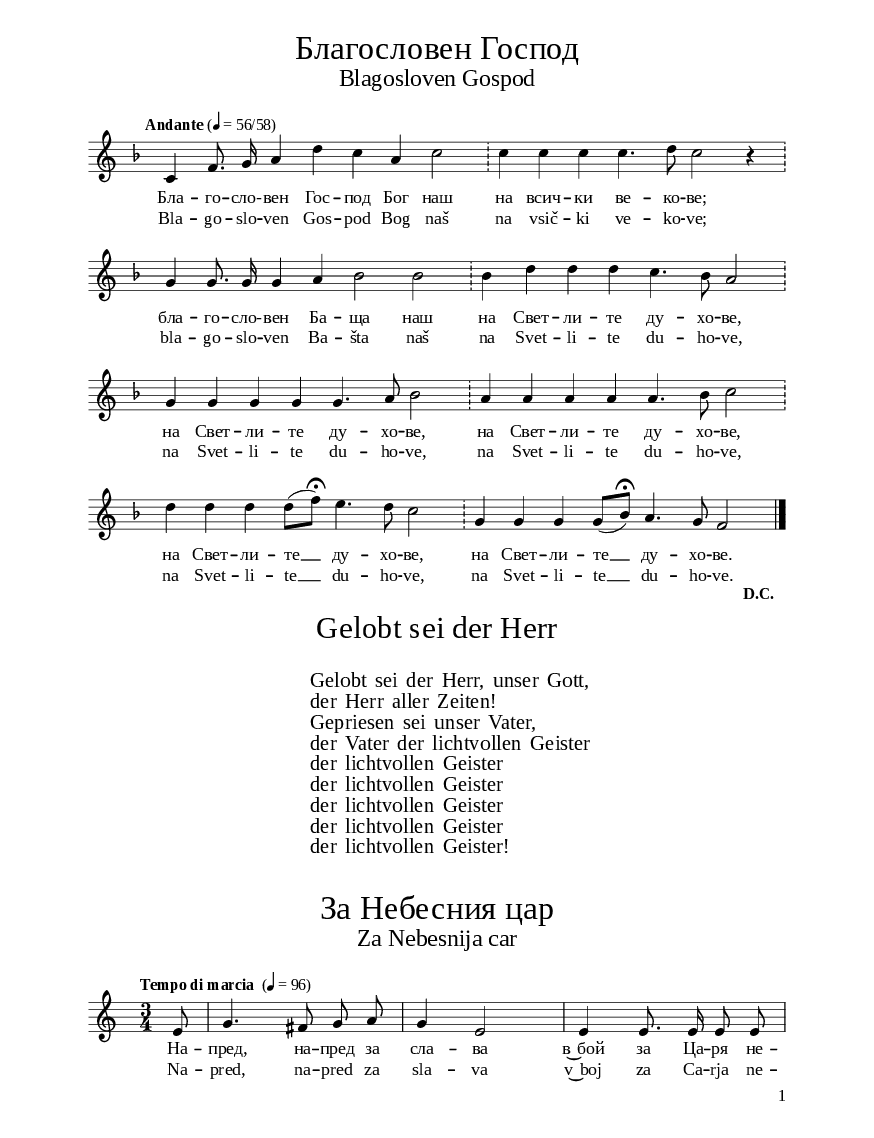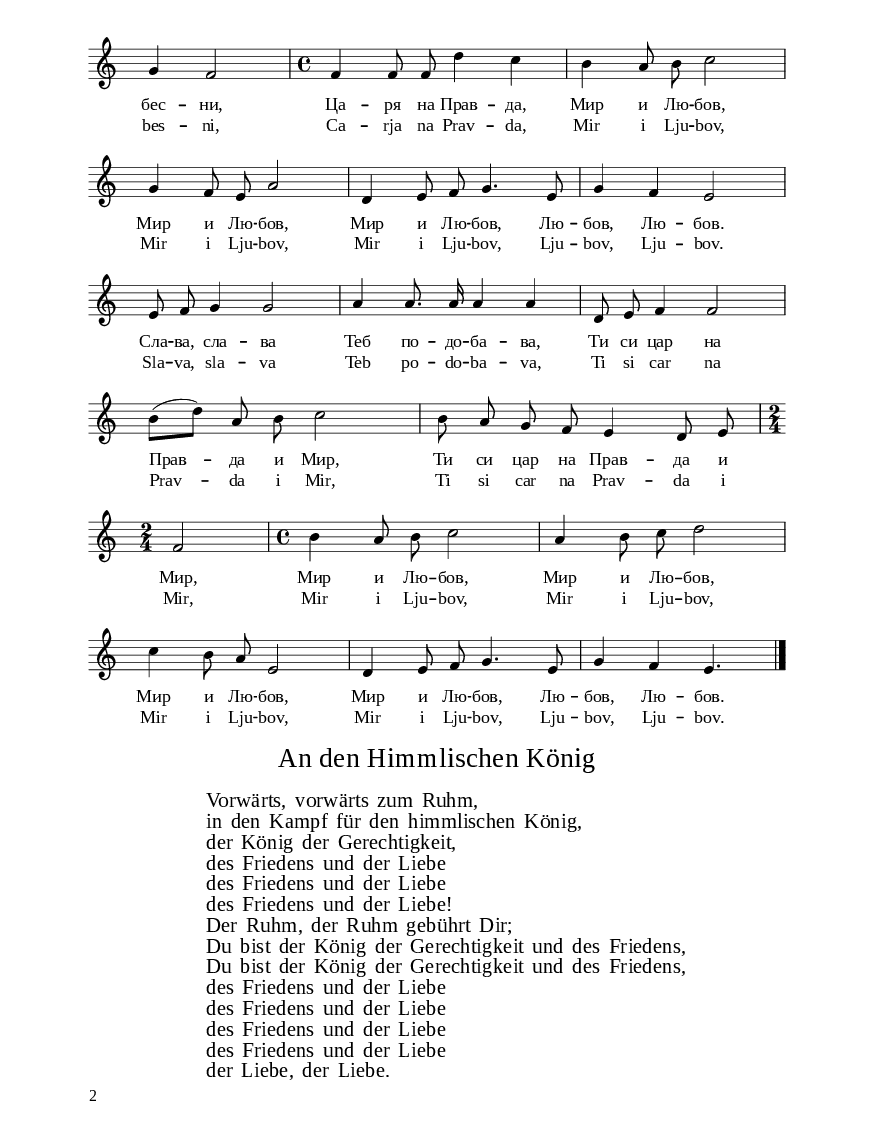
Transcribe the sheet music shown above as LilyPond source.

\version "2.24.1"

% include paper part and global functions
\include "include/globals.ily"

\bookpart {
  \label #'ref040
  \tocItem \markup "Благословен Господ – Blagosloven Gospod"
  \include "include/bookpart-paper.ily"
  \score {
    \include "include/score-layout.ily"

    \new Voice \absolute {
      \clef treble
      \omit Score.TimeSignature
      \cadenzaOn % allows custom bar lines
      \key f \major
      \tempoFunc "Andante" 4 "56/58"
      \override Staff.BarLine.gap = 0.5
      \autoBeamOff
      \autoBeamOff

      c'4 f'8. g'16 a'4 d'' c'' a' c''2 | \bar "!" c''4 c'' c'' c''4. d''8 c''2 r4 | \bar "!" \break
      g'4 g'8. g'16 g'4 a' bes'2 bes' | \bar "!" bes'4 d'' d'' d'' c''4. bes'8 a'2 | \bar "!" \break
      g'4 g' g' g' g'4. a'8 bes'2 | \bar "!" a'4 a' a' a' a'4. bes'8 c''2 | \bar "!" \break
      d''4 d'' d'' d''8 ([f'']) \fermata e''4. d''8 c''2 | \bar "!" g'4 g' g' g'8 ([ bes' ]) \fermata a'4. g'8 f'2 | \bar "|."
    }
    \addlyrics {
      Бла -- го --
      "сло-" -- вен Гос -- под Бог наш на всич -- ки ве
      -- ко -- ве; бла -- го -- "сло-" -- вен Ба -- ща наш
      на Свет -- ли -- те ду -- хо -- ве, на Свет --
      ли -- те ду -- хо -- ве, на Свет -- ли -- те ду
      -- хо -- ве, на Свет -- ли -- те __ ду -- хо -- ве,
      на Свет -- ли -- те __ ду -- хо -- ве.}
    \addlyrics {
      Bla -- go --
      slo -- ven Gos -- pod Bog naš na vsič -- ki ve
      -- ko -- ve; bla -- go -- slo -- ven Ba -- šta naš
      na Svet -- li -- te du -- ho -- ve, na Svet --
      li -- te du -- ho -- ve, na Svet -- li -- te du
      -- ho -- ve, na Svet -- li -- te __ du -- ho -- ve,
      na Svet -- li -- te __ du -- ho -- ve.}

      \header {
        title = \titleFunc "Благословен Господ" "Blagosloven Gospod"
      }

      \midi{}

    } % score

    \markup \dc-one "D.C."

    % include foreign translation(s) of the song
    \version "2.20.0"

\markup \fill-line { \fontsize #6 "Gelobt sei der Herr" }
\markup \null
\markup \null
\markup \fontsize #+2.5 {
    \hspace #20
    \override #'(baseline-skip . 2)
    \column {
     \line { "   " }
       
\line { " "Gelobt sei der Herr, unser Gott,}

\line { " "der Herr aller Zeiten!}

\line { " "Gepriesen sei unser Vater,}

\line { " "der Vater der lichtvollen Geister}

\line { " "der lichtvollen Geister}

\line { " "der lichtvollen Geister}

\line { " "der lichtvollen Geister}

\line { " "der lichtvollen Geister}

\line { " "der lichtvollen Geister!}
                 
  }
}

    \markup \empty-two

    \label #'ref041
    \tocItem \markup "За Небесния цар – Za Nebesnija car"

    \include "include/bookpart-paper.ily"
    \score {
      \include "include/score-layout.ily"

      \new Voice \absolute  {
        \clef treble
        \key c \major
        \time 3/4
        \tempoFunc "Tempo di marcia " 4 "96"
        \autoBeamOff
        \partial 8


        e'8 | g'4. fis'8 g' a ' | g'4 e'2 | e'4 e'8. e'16 e'8 e' | \break

        g'4 f'2 | \time 4/4  f'4 f'8 f' d''4 c'' | b'4 a'8 b' c''2 \break |

        g'4 f'8 e' a'2 | d'4 e'8 f' g'4. e'8 | g'4 f' e'2 \break |

        e'8 f' g'4 g'2 | a'4 a'8. a'16 a'4 a' | d'8 e' f'4 f'2 \break |

        b'8 ([ d'' ]) a' b' c''2 | b'8 a' g' f' e'4 d'8 e' \break |

        \time 2/4  f'2 |  \time 4/4  b'4 a'8 b' c''2 |  a'4 b'8 c'' d''2 \break |

        c''4 b'8 a' e'2 | d'4 e'8 f' g'4. e'8 |  g'4 f' e'4. \bar "|."
      }

      \addlyrics {
        На -- пред,
        на -- пред за сла -- ва в~бой за Ца -- ря не --
        бес -- ни, Ца -- ря на Прав -- да, Мир и Лю --
        бов, Мир и Лю -- бов, Мир и Лю -- бов, Лю --
        бов, Лю -- бов. Сла -- ва, сла -- ва Теб по --
        до -- ба -- ва, Ти си цар на Прав -- да и Мир,
        Ти си цар на Прав -- да и Мир, Мир и Лю --
        бов, Мир и Лю -- бов, Мир и Лю -- бов, Мир и
        Лю -- бов, Лю -- бов, Лю -- бов.}
    \addlyrics {
        Na -- pred,
        na -- pred za sla -- va v~boj za Ca -- rja ne --
        bes -- ni, Ca -- rja na Prav -- da, Mir i Lju --
        bov, Mir i Lju -- bov, Mir i Lju -- bov, Lju --
        bov, Lju -- bov. Sla -- va, sla -- va Teb po --
        do -- ba -- va, Ti si car na Prav -- da i Mir,
        Ti si car na Prav -- da i Mir, Mir i Lju --
        bov, Mir i Lju -- bov, Mir i Lju -- bov, Mir i
        Lju -- bov, Lju -- bov, Lju -- bov.}

          \header {
            title = \titleFunc "За Небесния цар" "Za Nebesnija car"
          }

          \midi{}

        } % score

        \version "2.22.1"

\markup \fill-line { \fontsize #deTitleFontSize "An den Himmlischen König" }
\markup \null
\markup \null
\markup \fontsize #deCoupletFontSize {
  \hspace #10
  \override #`(baseline-skip . ,deCoupletBaselineSkip)

  \column {

    \line { " "Vorwärts, vorwärts zum Ruhm,}

    \line { " "in den Kampf für den himmlischen König, }

    \line { " "der König der Gerechtigkeit,}

    \line { " "des Friedens und der Liebe}

    \line { " "des Friedens und der Liebe}

    \line { " "des Friedens und der Liebe!}

    \line { " "Der Ruhm, der Ruhm gebührt Dir;}

    \line { " "Du bist der König der Gerechtigkeit und des Friedens,}

    \line { " "Du bist der König der Gerechtigkeit und des Friedens,}

    \line { " "des Friedens und der Liebe}

    \line { " "des Friedens und der Liebe}

    \line { " "des Friedens und der Liebe}

    \line { " "des Friedens und der Liebe}

    \line { " "der Liebe, der Liebe.}

  }
}


      } % bookpart
